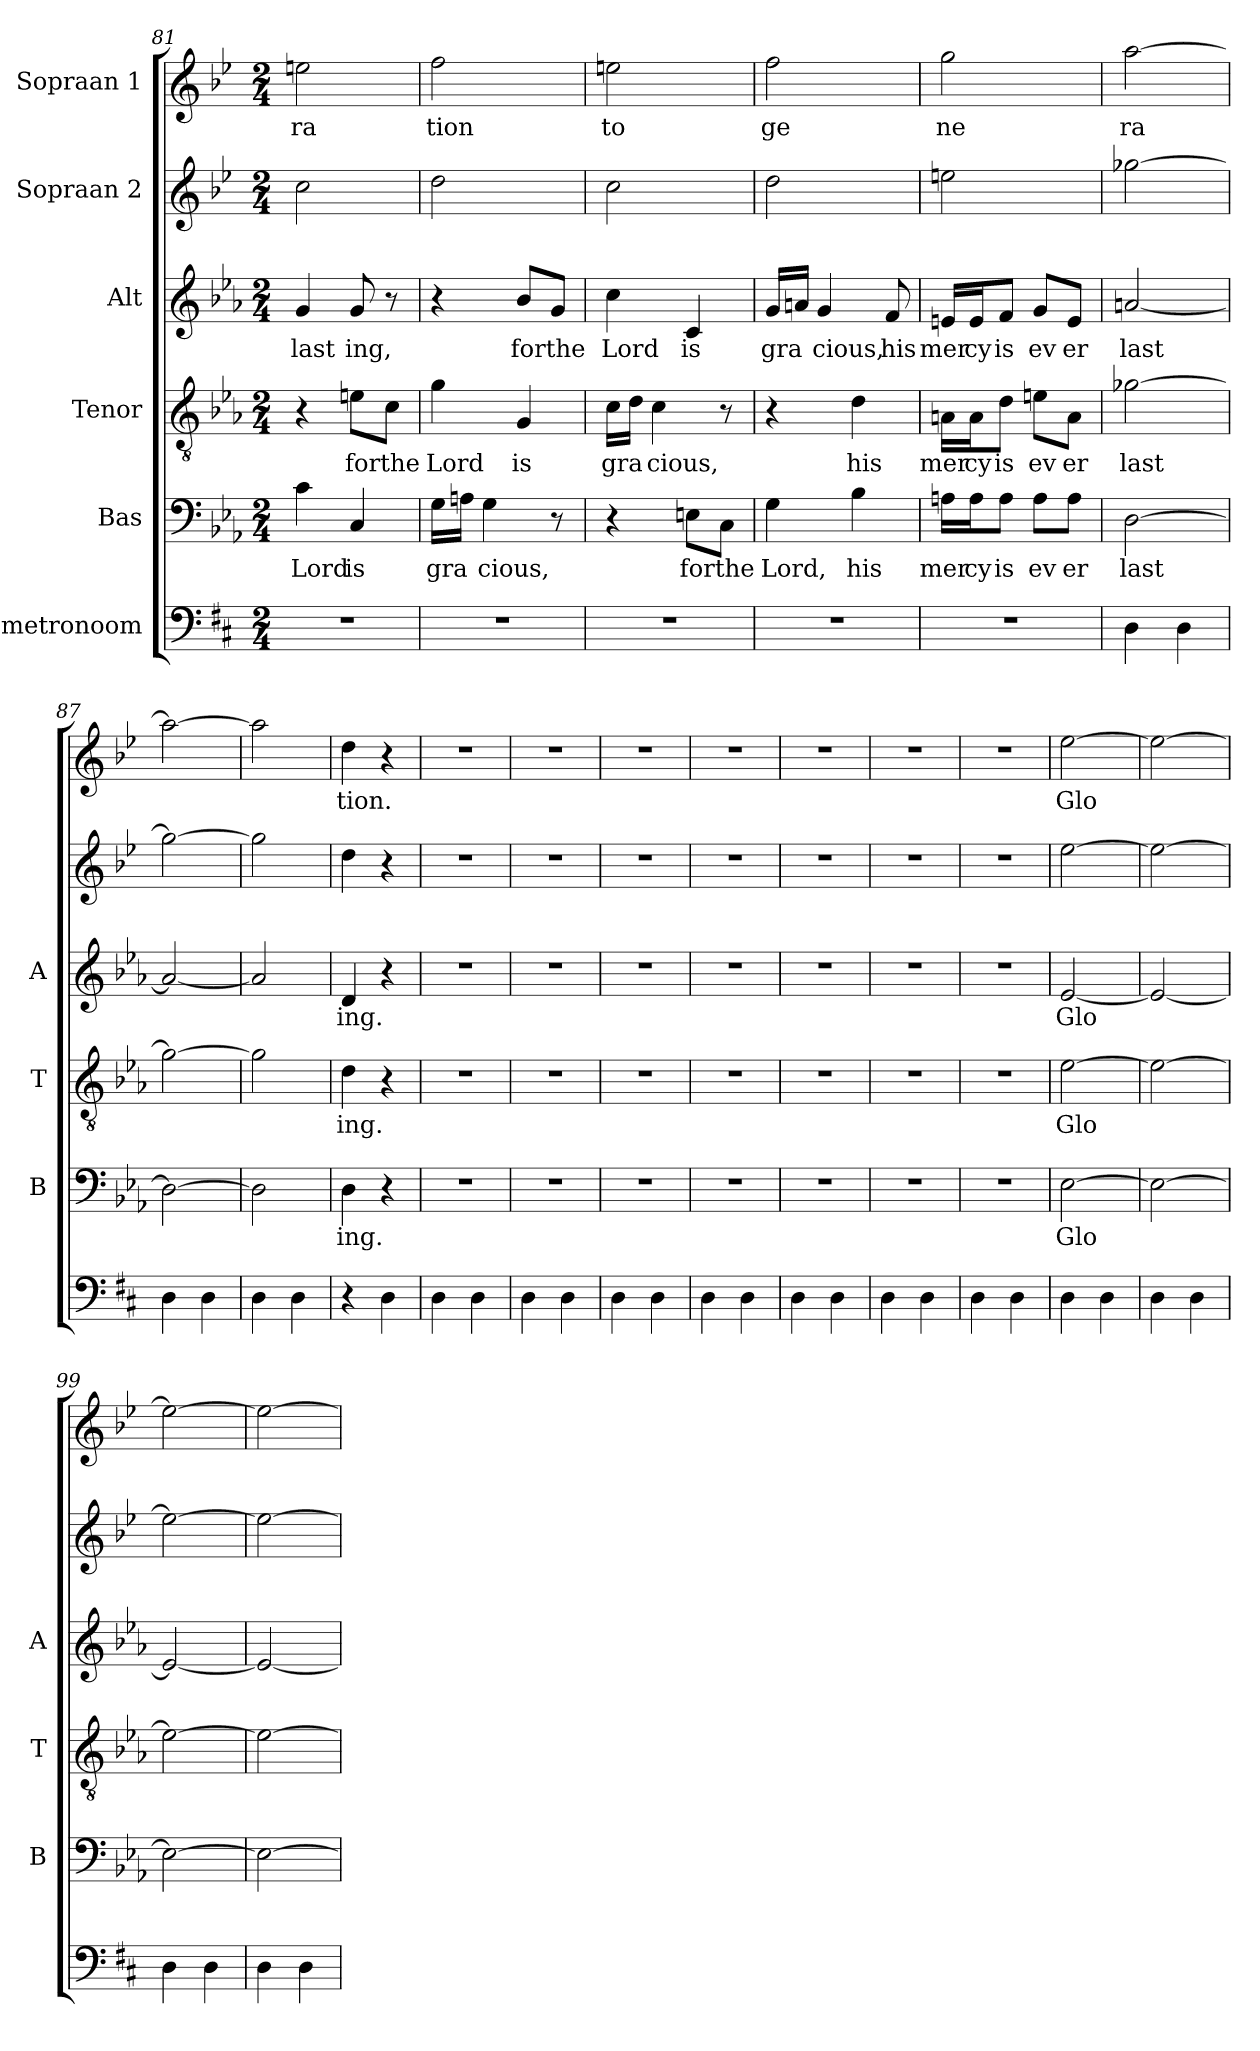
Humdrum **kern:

**kern	**kern	**text	**kern	**text	**kern	**text	**kern	**kern	**text
*part6	*part5	*part5	*part4	*part4	*part3	*part3	*part2	*part1	*part1
*staff6	*staff5	*staff5	*staff4	*staff4	*staff3	*staff3	*staff2	*staff1	*staff1
*I"metronoom	*I"Bas	*	*I"Tenor	*	*I"Alt	*	*I"Sopraan 2	*I"Sopraan 1	*
*	*I'B	*	*I'T	*	*I'A	*	*	*	*
*clefF4	*clefF4	*	*clefGv2	*	*clefG2	*	*clefG2	*clefG2	*
*k[f#c#]	*k[b-e-a-]	*	*k[b-e-a-]	*	*k[b-e-a-]	*	*k[b-e-]	*k[b-e-]	*
*M2/4	*M2/4	*	*M2/4	*	*M2/4	*	*M2/4	*M2/4	*
=81	=81	=81	=81	=81	=81	=81	=81	=81	=81
2r	4c\	Lord	4r	.	4g/	last	2cc\	2een\	ra
.	4C/	is	8en\L	for	8g/	ing,	.	.	.
.	.	.	8c\J	the	8r	.	.	.	.
=82	=82	=82	=82	=82	=82	=82	=82	=82	=82
2r	16G\LL	gra	4g\	Lord	4r	.	2dd\	2ff\	tion
.	16An\JJ	.	.	.	.	.	.	.	.
.	4G\	cious,	.	.	.	.	.	.	.
.	.	.	4G/	is	8b-/L	for	.	.	.
.	8r	.	.	.	8g/J	the	.	.	.
!!LO:PB:g=z
=83	=83	=83	=83	=83	=83	=83	=83	=83	=83
2r	4r	.	16c\LL	gra	4cc\	Lord	2cc\	2een\	to
.	.	.	16d\JJ	.	.	.	.	.	.
.	.	.	4c\	cious,	.	.	.	.	.
.	8En\L	for	.	.	4c/	is	.	.	.
.	8C\J	the	8r	.	.	.	.	.	.
=84	=84	=84	=84	=84	=84	=84	=84	=84	=84
2r	4G\	Lord,	4r	.	16g/LL	gra	2dd\	2ff\	ge
.	.	.	.	.	16an/JJ	.	.	.	.
.	.	.	.	.	4g/	cious,	.	.	.
.	4B-\	his	4d\	his	.	.	.	.	.
.	.	.	.	.	8f/	his	.	.	.
=85	=85	=85	=85	=85	=85	=85	=85	=85	=85
2r	16An\LL	mer	16An\LL	mer	16en/LL	mer	2een\	2gg\	ne
.	16A\J	cy	16A\J	cy	16e/J	cy	.	.	.
.	8A\J	is	8d\J	is	8f/J	is	.	.	.
.	8A\L	ev	8en\L	ev	8g/L	ev	.	.	.
.	8A\J	er	8A\J	er	8e/J	er	.	.	.
=86	=86	=86	=86	=86	=86	=86	=86	=86	=86
4D\	[2D\	last	[2g-X\	last	[2an/	last	[2gg-X\	[2aa\	ra
4D\	.	.	.	.	.	.	.	.	.
=87	=87	=87	=87	=87	=87	=87	=87	=87	=87
4D\	2D\_	-	2g-\_	-	2a/_	-	2gg-\_	2aa\_	-
4D\	.	.	.	.	.	.	.	.	.
=88	=88	=88	=88	=88	=88	=88	=88	=88	=88
4D\	2D\]	-	2g-\]	-	2a/]	-	2gg-\]	2aa\]	-
4D\	.	.	.	.	.	.	.	.	.
=89	=89	=89	=89	=89	=89	=89	=89	=89	=89
4r	4D\	ing.	4d\	ing.	4d/	ing.	4dd\	4dd\	tion.
4D\	4r	.	4r	.	4r	.	4r	4r	.
=90	=90	=90	=90	=90	=90	=90	=90	=90	=90
4D\	2r	.	2r	.	2r	.	2r	2r	.
4D\	.	.	.	.	.	.	.	.	.
!!LO:PB:g=z
=91	=91	=91	=91	=91	=91	=91	=91	=91	=91
4D\	2r	.	2r	.	2r	.	2r	2r	.
4D\	.	.	.	.	.	.	.	.	.
=92	=92	=92	=92	=92	=92	=92	=92	=92	=92
4D\	2r	.	2r	.	2r	.	2r	2r	.
4D\	.	.	.	.	.	.	.	.	.
=93	=93	=93	=93	=93	=93	=93	=93	=93	=93
4D\	2r	.	2r	.	2r	.	2r	2r	.
4D\	.	.	.	.	.	.	.	.	.
=94	=94	=94	=94	=94	=94	=94	=94	=94	=94
4D\	2r	.	2r	.	2r	.	2r	2r	.
4D\	.	.	.	.	.	.	.	.	.
=95	=95	=95	=95	=95	=95	=95	=95	=95	=95
4D\	2r	.	2r	.	2r	.	2r	2r	.
4D\	.	.	.	.	.	.	.	.	.
=96	=96	=96	=96	=96	=96	=96	=96	=96	=96
4D\	2r	.	2r	.	2r	.	2r	2r	.
4D\	.	.	.	.	.	.	.	.	.
=97	=97	=97	=97	=97	=97	=97	=97	=97	=97
*	*	*	*	*	*	*	*	*MM106	*
4D\	[2E-\	Glo	[2e-\	Glo	[2e-/	Glo	[2ee-\	[2ee-\	Glo
4D\	.	.	.	.	.	.	.	.	.
=98	=98	=98	=98	=98	=98	=98	=98	=98	=98
4D\	2E-\_	-	2e-\_	-	2e-/_	-	2ee-\_	2ee-\_	-
4D\	.	.	.	.	.	.	.	.	.
=99	=99	=99	=99	=99	=99	=99	=99	=99	=99
4D\	2E-\_	-	2e-\_	-	2e-/_	-	2ee-\_	2ee-\_	-
4D\	.	.	.	.	.	.	.	.	.
=100	=100	=100	=100	=100	=100	=100	=100	=100	=100
4D\	2E-\_	-	2e-\_	-	2e-/_	-	2ee-\_	2ee-\_	-
4D\	.	.	.	.	.	.	.	.	.
=	=	=	=	=	=	=	=	=	=
*-	*-	*-	*-	*-	*-	*-	*-	*-	*-
